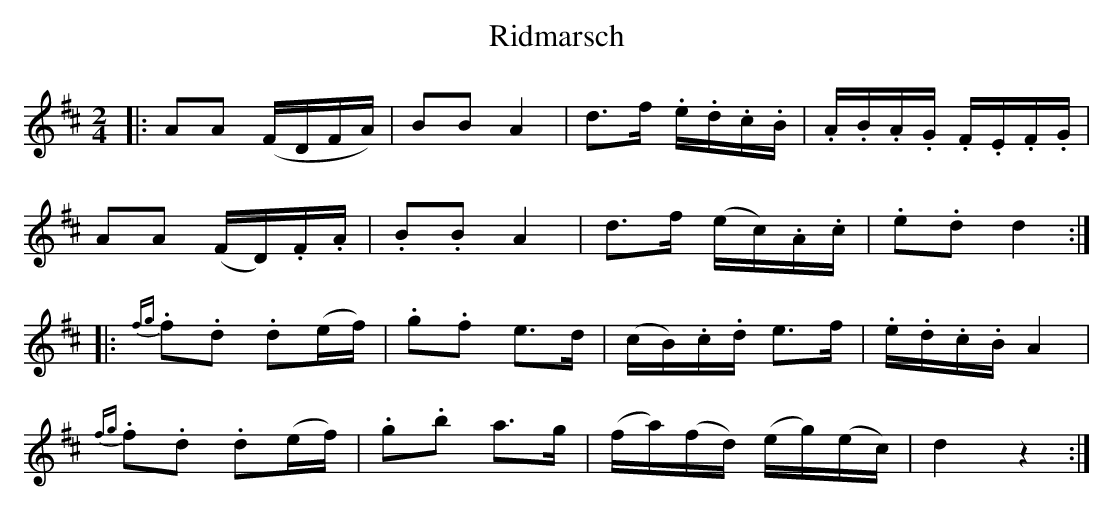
X:1
T: Ridmarsch
M: 2/4
L: 1/16
K: D
V: 1
|: A2A2 (FDFA) | B2B2 A4 | d2>f2 .e.d.c.B | .A.B.A.G .F.E.F.G |
A2A2 (FD).F.A | .B2.B2 A4 | d2>f2 (ec).A.c | .e2.d2 d4 :|
|: {fg}.f2.d2 .d2(ef) | .g2.f2 e2>d2 | (cB).c.d e2>f2 | .e.d.c.B A4 |
{fg}.f2.d2 .d2(ef) | .g2.b2 a2>g2 | (fa)(fd) (eg)(ec) | d4 z4 :|
